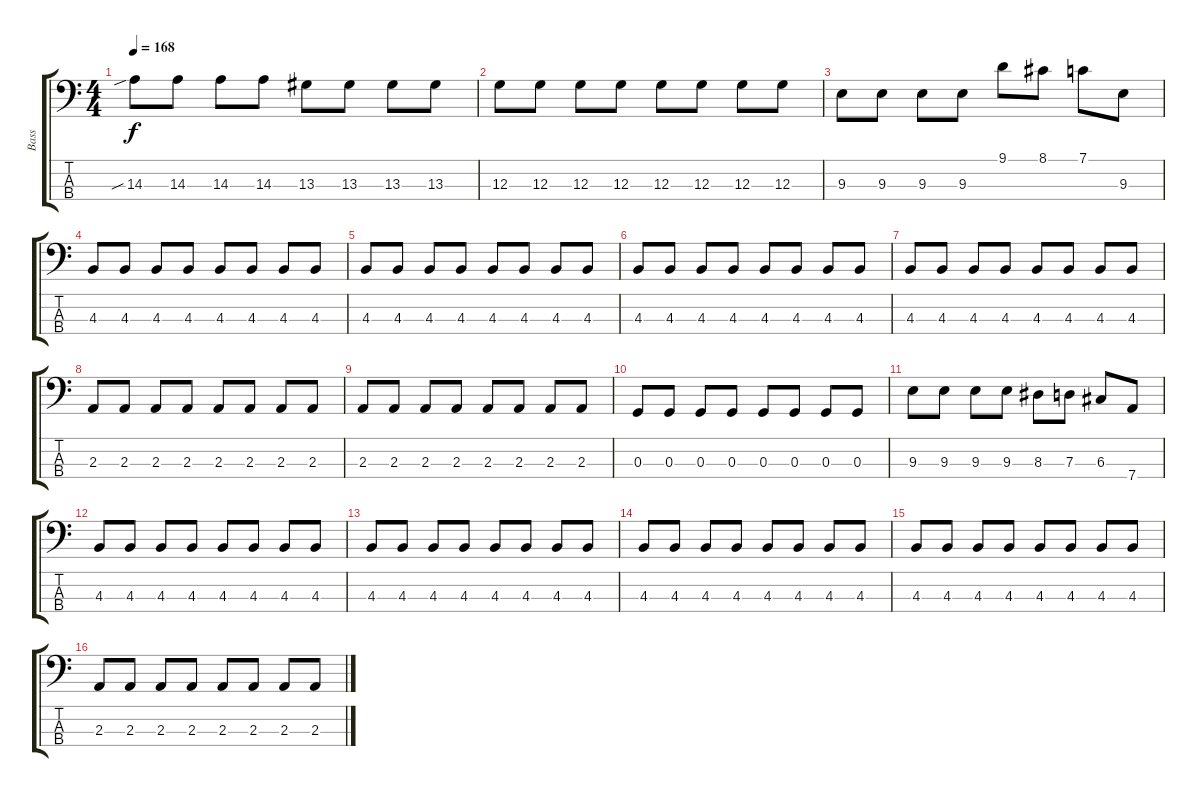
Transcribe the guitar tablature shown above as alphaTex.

\track ("Bass" "Bass") {instrument electricbasspick}
\staff {score tabs}
\tuning (F2 C2 G1 D1) {hide}
\ts (4 4)
\tempo 168
\clef f4
\ks c
14.3{sib}.8{dy f} 14.3.8 14.3.8 14.3.8 13.3.8 13.3.8 13.3.8 13.3.8 |
12.3.8 12.3.8 12.3.8 12.3.8 12.3.8 12.3.8 12.3.8 12.3.8 |
9.3.8 9.3.8 9.3.8 9.3.8 9.1.8 8.1.8 7.1.8 9.3.8 |
4.3.8 4.3.8 4.3.8 4.3.8 4.3.8 4.3.8 4.3.8 4.3.8 |
4.3.8 4.3.8 4.3.8 4.3.8 4.3.8 4.3.8 4.3.8 4.3.8 |
4.3.8 4.3.8 4.3.8 4.3.8 4.3.8 4.3.8 4.3.8 4.3.8 |
4.3.8 4.3.8 4.3.8 4.3.8 4.3.8 4.3.8 4.3.8 4.3.8 |
2.3.8 2.3.8 2.3.8 2.3.8 2.3.8 2.3.8 2.3.8 2.3.8 |
2.3.8 2.3.8 2.3.8 2.3.8 2.3.8 2.3.8 2.3.8 2.3.8 |
0.3.8 0.3.8 0.3.8 0.3.8 0.3.8 0.3.8 0.3.8 0.3.8 |
9.3.8 9.3.8 9.3.8 9.3.8 8.3.8 7.3.8 6.3.8 7.4.8 |
4.3.8 4.3.8 4.3.8 4.3.8 4.3.8 4.3.8 4.3.8 4.3.8 |
4.3.8 4.3.8 4.3.8 4.3.8 4.3.8 4.3.8 4.3.8 4.3.8 |
4.3.8 4.3.8 4.3.8 4.3.8 4.3.8 4.3.8 4.3.8 4.3.8 |
4.3.8 4.3.8 4.3.8 4.3.8 4.3.8 4.3.8 4.3.8 4.3.8 |
2.3.8 2.3.8 2.3.8 2.3.8 2.3.8 2.3.8 2.3.8 2.3.8
